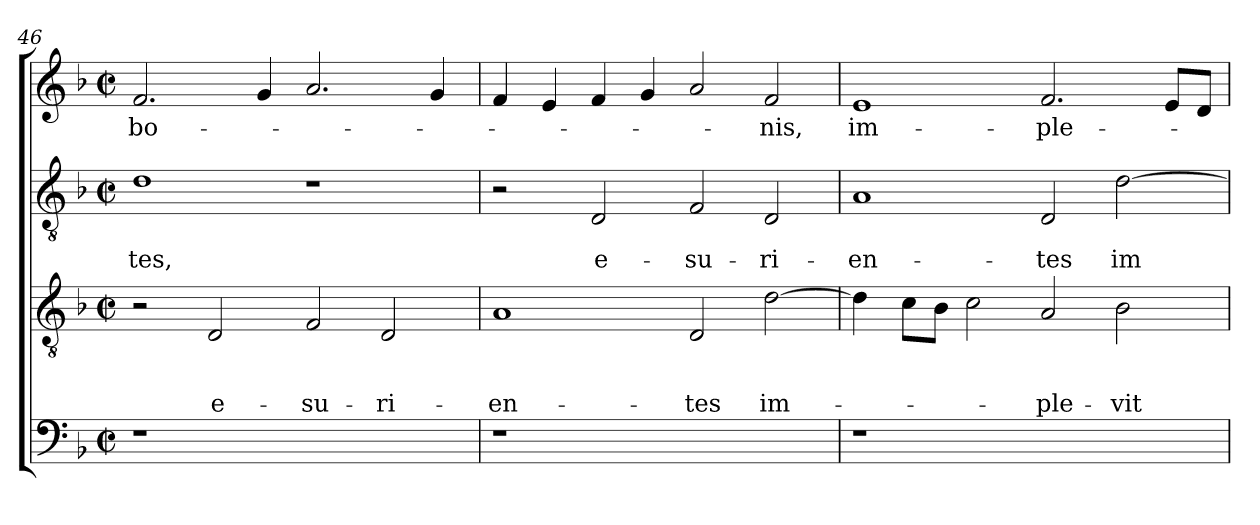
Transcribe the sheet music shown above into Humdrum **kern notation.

**kern	**kern	**text	**text	**text	**kern	**text	**text	**kern	**text
*part4	*part3	*part3	*part3	*part3	*part2	*part2	*part2	*part1	*part1
*staff4	*staff3	*staff3	*staff3	*staff3	*staff2	*staff2	*staff2	*staff1	*staff1
*clefF4	*clefGv2	*	*	*	*clefGv2	*	*	*clefG2	*
*k[b-]	*k[b-]	*	*	*	*k[b-]	*	*	*k[b-]	*
*F:	*F:	*	*	*	*F:	*	*	*F:	*
*M2/2	*M2/2	*	*	*	*M2/2	*	*	*M2/2	*
*met(c|)	*met(c|)	*	*	*	*met(c|)	*	*	*met(c|)	*
=46	=46	=46	=46	=46	=46	=46	=46	=46	=46
!	!	!	!	!	!	!	!LO:LY:b	!	!LO:LY:b
1r	2r	.	.	.	1d	.	-tes,	2.f/	bo-
!	!	!	!	!LO:LY:b	!	!	!	!	!
.	2D/	.	.	e-	.	.	.	.	.
.	.	.	.	.	.	.	.	4g/	.
!	!	!	!	!LO:LY:b	!	!	!	!	!
1ryy	2F/	.	.	-su-	1r	.	.	2.a/	.
!	!	!	!	!LO:LY:b	!	!	!	!	!
.	2D/	.	.	-ri-	.	.	.	.	.
.	.	.	.	.	.	.	.	4g/	.
=47	=47	=47	=47	=47	=47	=47	=47	=47	=47
!	!	!	!	!LO:LY:b	!	!	!	!	!
1r	1A	.	.	-en-	2r	.	.	4f/	.
.	.	.	.	.	.	.	.	4e/	.
!	!	!	!	!	!	!	!LO:LY:b	!	!
.	.	.	.	.	2D/	.	e-	4f/	.
.	.	.	.	.	.	.	.	4g/	.
!	!	!	!	!LO:LY:b	!	!	!LO:LY:b	!	!
1ryy	2D/	.	.	-tes	2F/	.	-su-	2a/	.
!	!	!	!	!LO:LY:b	!	!	!LO:LY:b	!	!LO:LY:b
.	[>2d\	.	.	im-	2D/	.	-ri-	2f/	-nis,
=48	=48	=48	=48	=48	=48	=48	=48	=48	=48
!	!	!	!	!	!	!	!LO:LY:b	!	!LO:LY:b
1r	4d\]	.	.	.	1A	.	-en-	1e	im-
.	8c\L	.	.	.	.	.	.	.	.
.	8B-\J	.	.	.	.	.	.	.	.
.	2c\	.	.	.	.	.	.	.	.
!	!	!	!	!LO:LY:b	!	!	!LO:LY:b	!	!LO:LY:b
1ryy	2A/	.	.	-ple-	2D/	.	-tes	2.f/	-ple-
!	!	!	!	!LO:LY:b:rj	!	!	!LO:LY:b	!	!
.	2B-\	.	.	-vit	[<2d\	.	im-	.	.
.	.	.	.	.	.	.	.	8e/L	.
.	.	.	.	.	.	.	.	8d/J	.
=	=	=	=	=	=	=	=	=	=
*-	*-	*-	*-	*-	*-	*-	*-	*-	*-
